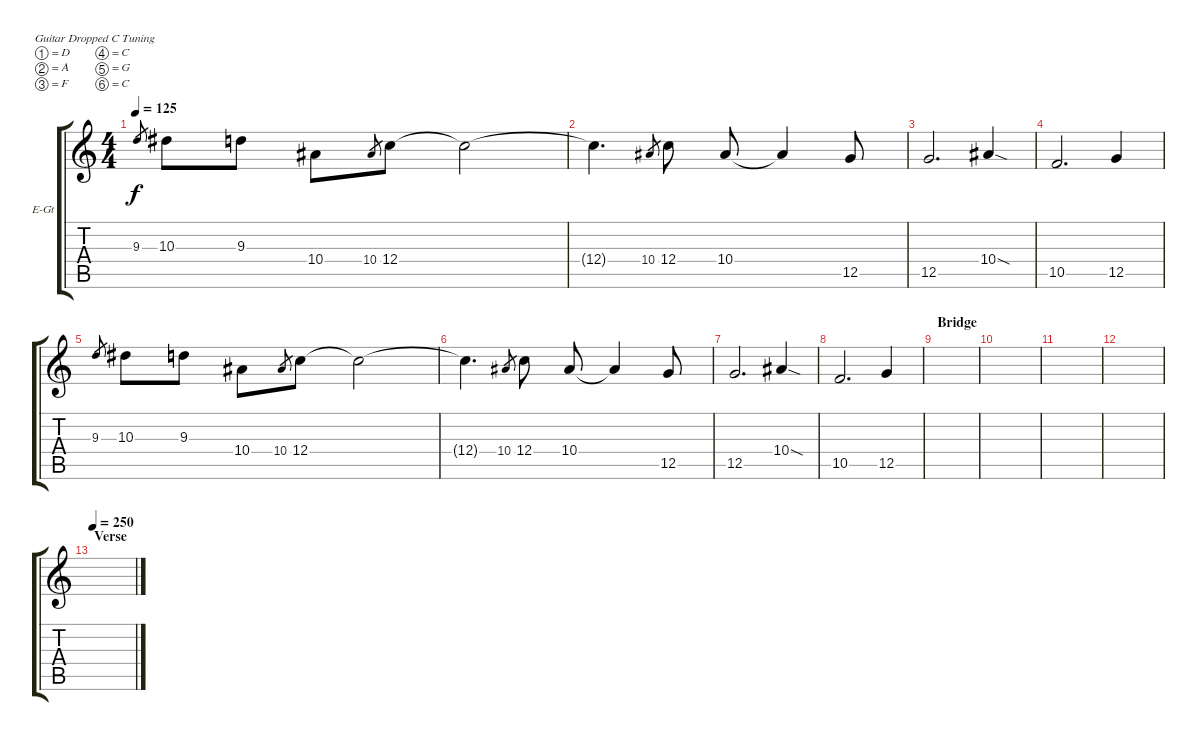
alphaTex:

\defaultSystemsLayout 4
\bracketExtendMode groupsimilarinstruments
\firstSystemTrackNameOrientation horizontal
\otherSystemsTrackNameOrientation horizontal
\track ("Guitar 3" "E-Gt") {instrument distortionguitar}
\staff {score tabs}
\tuning (D4 A3 F3 C3 G2 C2)
\ts (4 4)
\tempo 125
\clef g2
\ks c
9.3.8{gr dy f} 10.3.8 9.3.8 10.4.8 10.4.8{gr} 12.4.8 12.4{t}.2 |
12.4{t}.4{d} 10.4.8{gr} 12.4.8 10.4.8 10.4{t}.4 12.5.8 |
12.5.2{d} 10.4{sod}.4 |
\scale
0.477367 10.5.2{d} 12.5.4 |
\scale
0.522828 9.3.8{gr} 10.3.8 9.3.8 10.4.8 10.4.8{gr} 12.4.8 12.4{t}.2 |
\scale
0.504638 12.4{t}.4{d} 10.4.8{gr} 12.4.8 10.4.8 10.4{t}.4 12.5.8 |
\scale
0.494392 12.5.2{d} 10.4{sod}.4 |
10.5.2{d} 12.5.4 |
\section ("" "Bridge")
|
|
|
|
\section ("" "Verse")
\tempo 250
